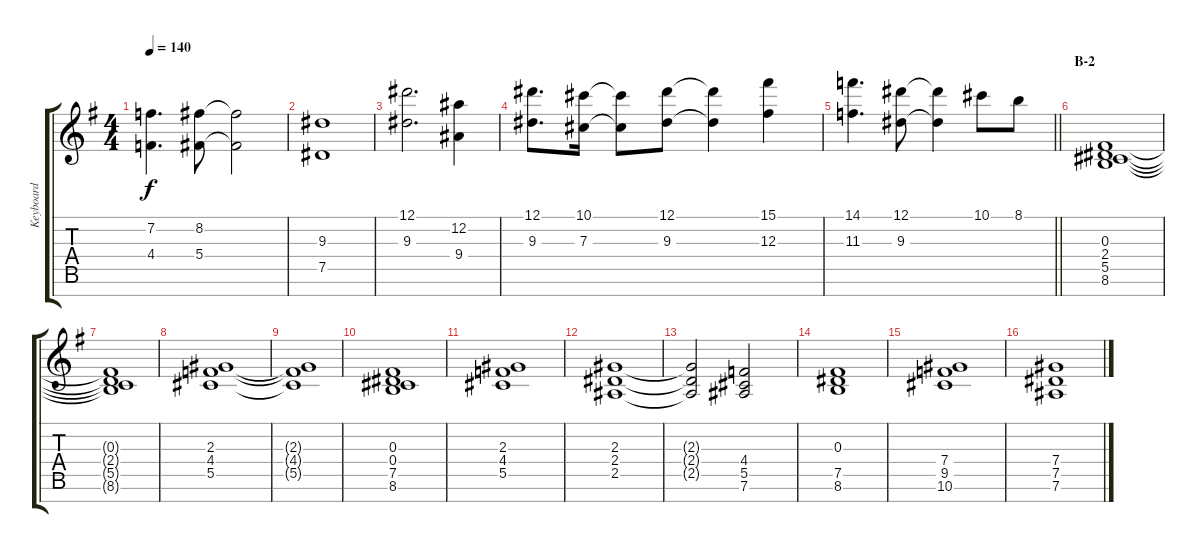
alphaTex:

\track ("Keyboard" "Keyboard") {instrument lead2sawtooth}
\staff {score tabs}
\tuning (Eb5 Bb4 Gb4 Db4 Ab3 Eb3 Bb2) {hide}
\ts (4 4)
\tempo 140
\clef g2
\ks g
(7.2 4.4).4{d dy f} (8.2 5.4).8 (8.2{t} 5.4{t}).2 |
(9.3 7.5).1 |
(12.1 9.3).2{d} (12.2 9.4).4 |
(12.1 9.3).8{d} (10.1 7.3).16 (10.1{t} 7.3{t}).8 (12.1 9.3).8 (12.1{t} 9.3{t}).4 (15.1 12.3).4 |
\barLineRight lightlight
(14.1 11.3).4{d} (12.1 9.3).8 (12.1{t} 9.3{t}).4 10.1.8 8.1.8 |
\section ("" "B-2")
(0.3 2.4 5.5 8.6).1 |
(0.3{t} 2.4{t} 5.5{t} 8.6{t}).1 |
(2.3 4.4 5.5).1 |
(2.3{t} 4.4{t} 5.5{t}).1 |
(0.3 0.4 7.5 8.6).1 |
(2.3 4.4 5.5).1 |
(2.3 2.4 2.5).1 |
(2.3{t} 2.4{t} 2.5{t}).2 (4.4 5.5 7.6).2 |
(0.3 7.5 8.6).1 |
(7.4 9.5 10.6).1 |
(7.4 7.5 7.6).1
